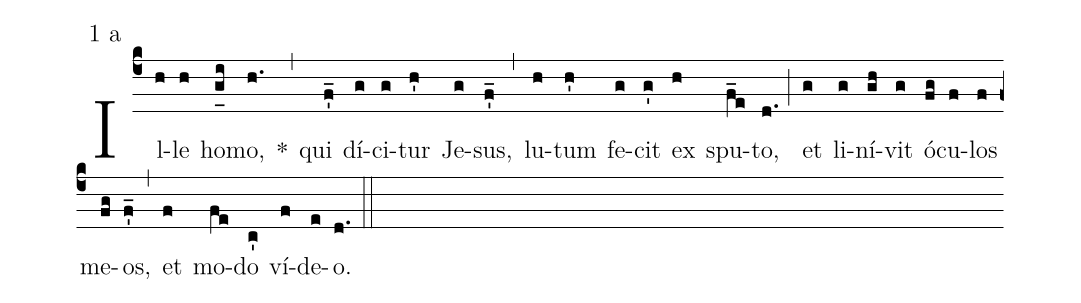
mode:1 a;
%%
(c4) Il(h)le(h) ho(g_[uh:l]i)mo,(h.) *(,) qui(f'_) dí(g)ci(g)tur(h') Je(g)sus,(f'_) (,) lu(h)tum(h') fe(g)cit(g') ex(h) spu(f_e)to,(d.) (;) et(g) li(g)ní(gh)vit(g) ó(fg)cu(f)los(f) me(fg)os,(f'_) (,) et(f) mo(fe)do(c') ví(f)de(e)o.(d.) (::)
